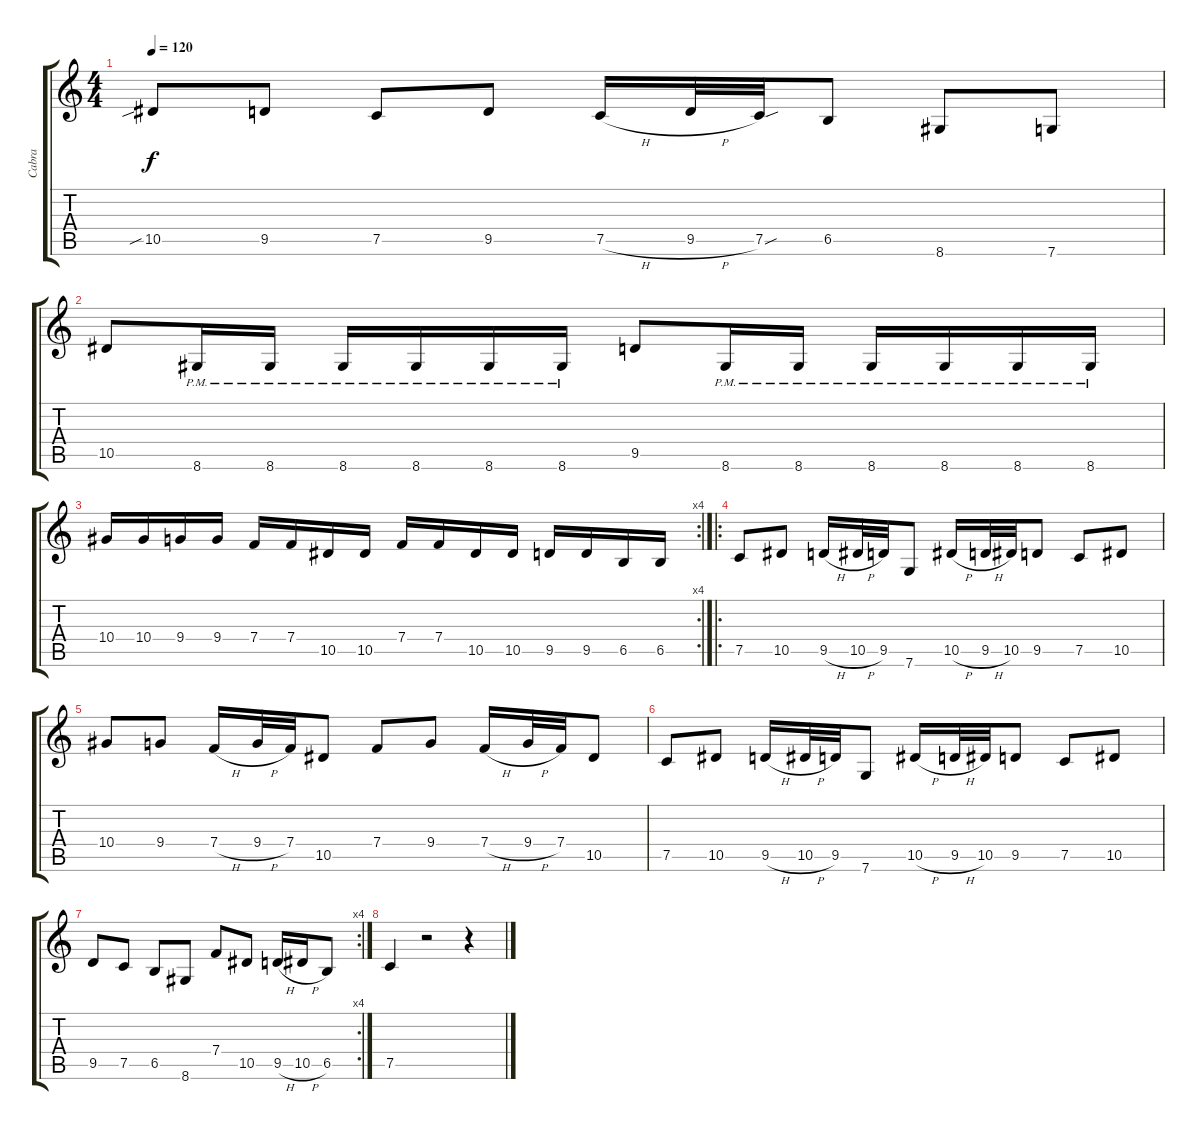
\track ("Cabra" "Cabra") {instrument distortionguitar}
\staff {score tabs}
\tuning (C4 G3 Eb3 Bb2 F2 C2) {hide}
\ts (4 4)
\tempo 120
\clef g2
\ks c
10.5{sib}.8{dy f} 9.5.8 7.5.8 9.5.8 7.5{h}.16 9.5{h}.32 7.5{sou}.32 6.5.8 8.6.8 7.6.8 |
10.5.8 8.6{pm}.16 8.6{pm}.16 8.6{pm}.16 8.6{pm}.16 8.6{pm}.16 8.6{pm}.16 9.5.8 8.6{pm}.16 8.6{pm}.16 8.6{pm}.16 8.6{pm}.16 8.6{pm}.16 8.6{pm}.16 |
\rc 4
10.4.16 10.4.16 9.4.16 9.4.16 7.4.16 7.4.16 10.5.16 10.5.16 7.4.16 7.4.16 10.5.16 10.5.16 9.5.16 9.5.16 6.5.16 6.5.16 |
\ro
7.5.8 10.5.8 9.5{h}.16 10.5{h}.32 9.5.32 7.6.8 10.5{h}.16 9.5{h}.32 10.5.32 9.5.8 7.5.8 10.5.8 |
10.4.8 9.4.8 7.4{h}.16 9.4{h}.32 7.4.32 10.5.8 7.4.8 9.4.8 7.4{h}.16 9.4{h}.32 7.4.32 10.5.8 |
7.5.8 10.5.8 9.5{h}.16 10.5{h}.32 9.5.32 7.6.8 10.5{h}.16 9.5{h}.32 10.5.32 9.5.8 7.5.8 10.5.8 |
\rc 4
9.5.8 7.5.8 6.5.8 8.6.8 7.4.8 10.5.8 9.5{h}.16 10.5{h}.16 6.5.8 |
7.5.4 r.2 r.4
